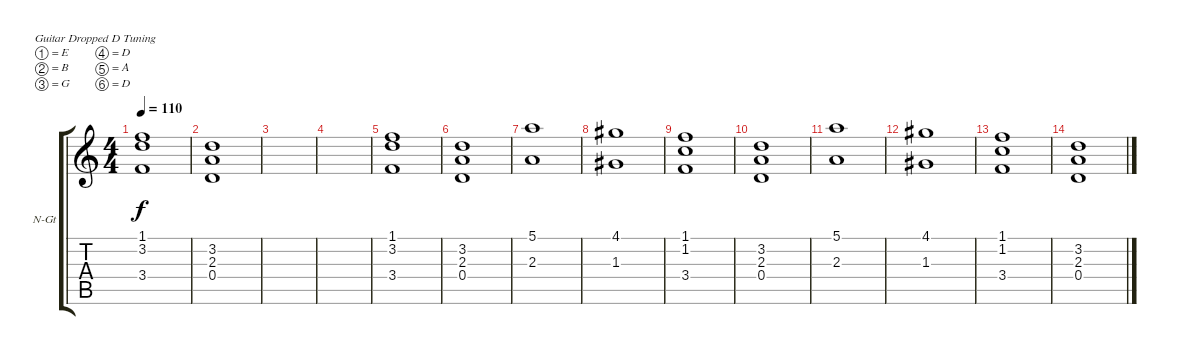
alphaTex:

\bracketExtendMode groupsimilarinstruments
\firstSystemTrackNameOrientation horizontal
\otherSystemsTrackNameOrientation horizontal
\track ("Keyboard (Christian)" "N-Gt") {instrument acousticguitarnylon}
\staff {score tabs}
\tuning (E4 B3 G3 D3 A2 D2)
\ts (4 4)
\tempo 110
\clef g2
\ks c
(1.1 3.2 3.4).1{dy f} |
(3.2 2.3 0.4).1 |
|
|
(1.1 3.2 3.4).1 |
(3.2 2.3 0.4).1 |
(5.1 2.3).1 |
(4.1 1.3).1 |
(1.1 1.2 3.4).1 |
(3.2 2.3 0.4).1 |
(5.1 2.3).1 |
(4.1 1.3).1 |
(1.1 1.2 3.4).1 |
(3.2 2.3 0.4).1
